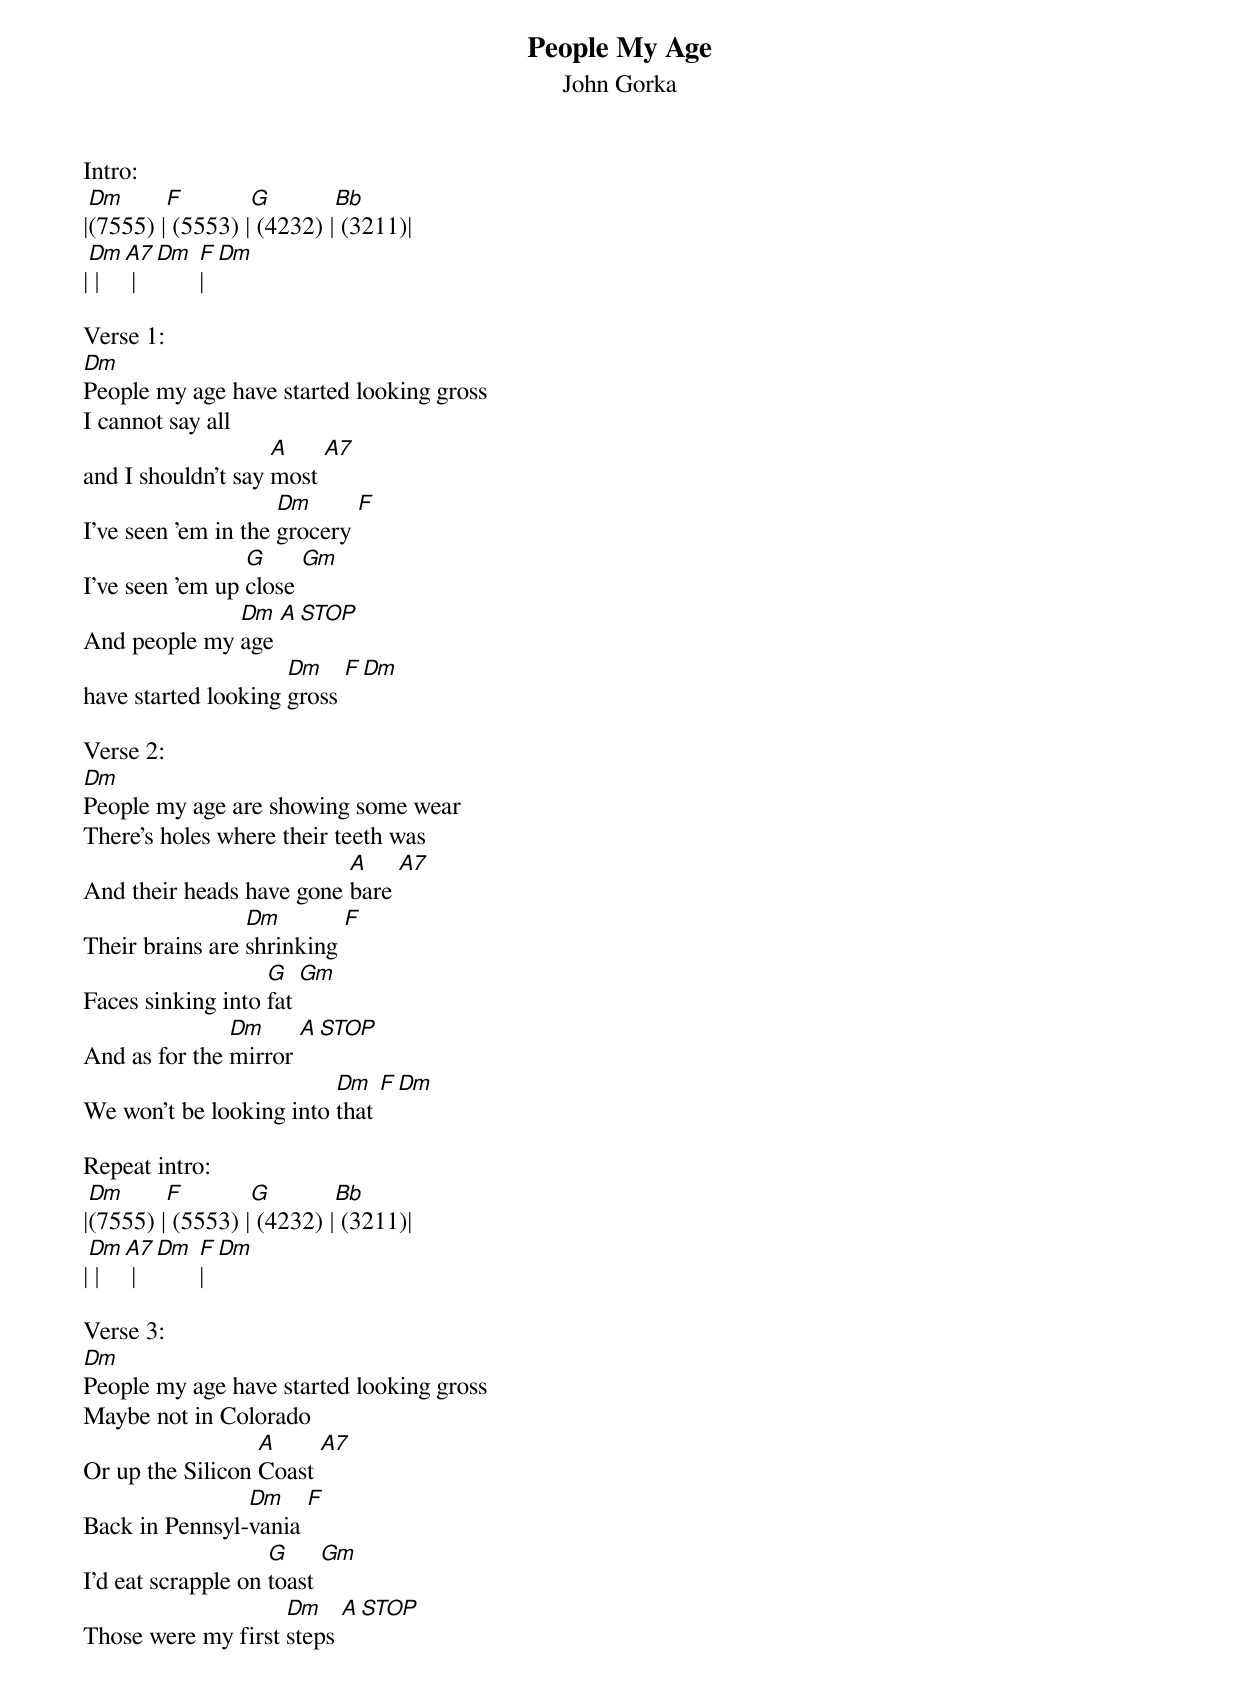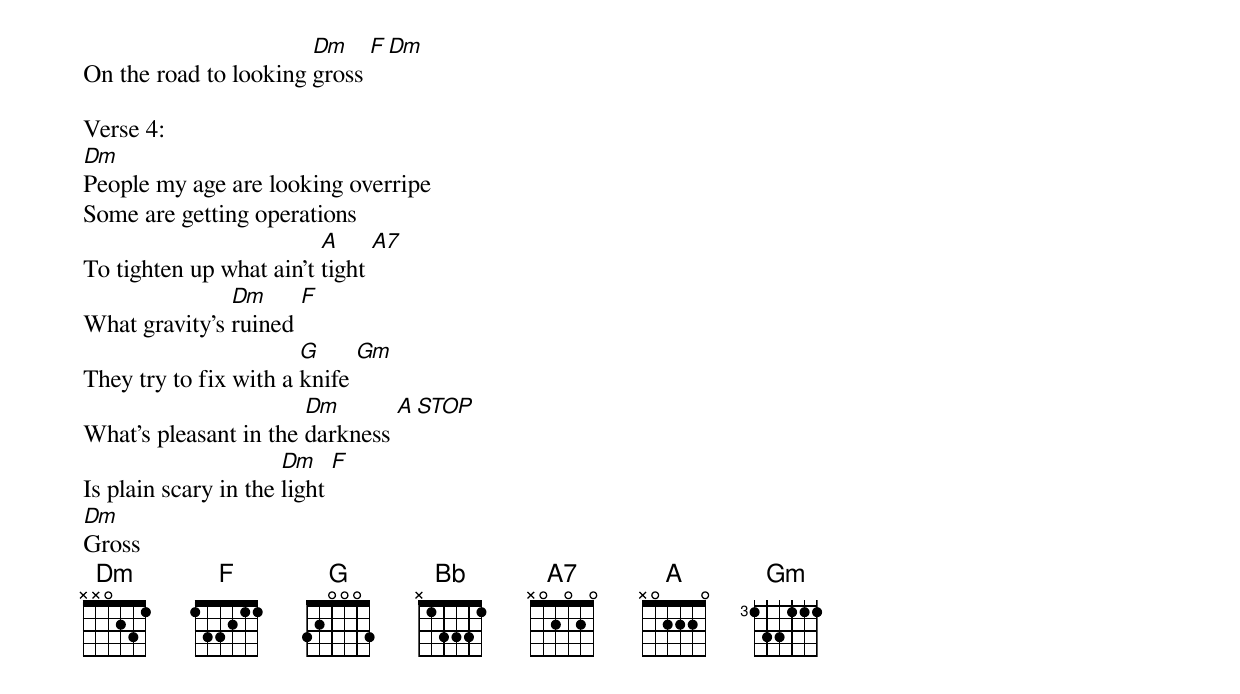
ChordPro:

{title:People My Age}
{subtitle:John Gorka}
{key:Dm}

Intro:
|[Dm](7555) |[F] (5553) |[G] (4232) |[Bb] (3211)|
|[Dm] |[A7] |[Dm] [F]|[Dm]

Verse 1:
[Dm]People my age have started looking gross
I cannot say all
and I shouldn't say [A]most [A7]
I've seen 'em in the [Dm]grocery [F]
I've seen 'em up [G]close [Gm]
And people my [Dm]age [A][STOP]
have started looking [Dm]gross [F][Dm]

Verse 2:
[Dm]People my age are showing some wear
There's holes where their teeth was
And their heads have gone [A]bare [A7]
Their brains are [Dm]shrinking [F]
Faces sinking into [G]fat [Gm]
And as for the [Dm]mirror [A][STOP]
We won't be looking into [Dm]that [F][Dm]

Repeat intro:
|[Dm](7555) |[F] (5553) |[G] (4232) |[Bb] (3211)|
|[Dm] |[A7] |[Dm] [F]|[Dm]

Verse 3:
[Dm]People my age have started looking gross
Maybe not in Colorado
Or up the Silicon [A]Coast [A7]
Back in Pennsyl-[Dm]vania [F]
I'd eat scrapple on [G]toast [Gm]
Those were my first [Dm]steps [A][STOP]
On the road to looking [Dm]gross [F][Dm]

Verse 4:
[Dm]People my age are looking overripe
Some are getting operations
To tighten up what ain't [A]tight [A7]
What gravity's [Dm]ruined [F]
They try to fix with a [G]knife [Gm]
What's pleasant in the [Dm]darkness [A][STOP]
Is plain scary in the [Dm]light [F]
[Dm]Gross
